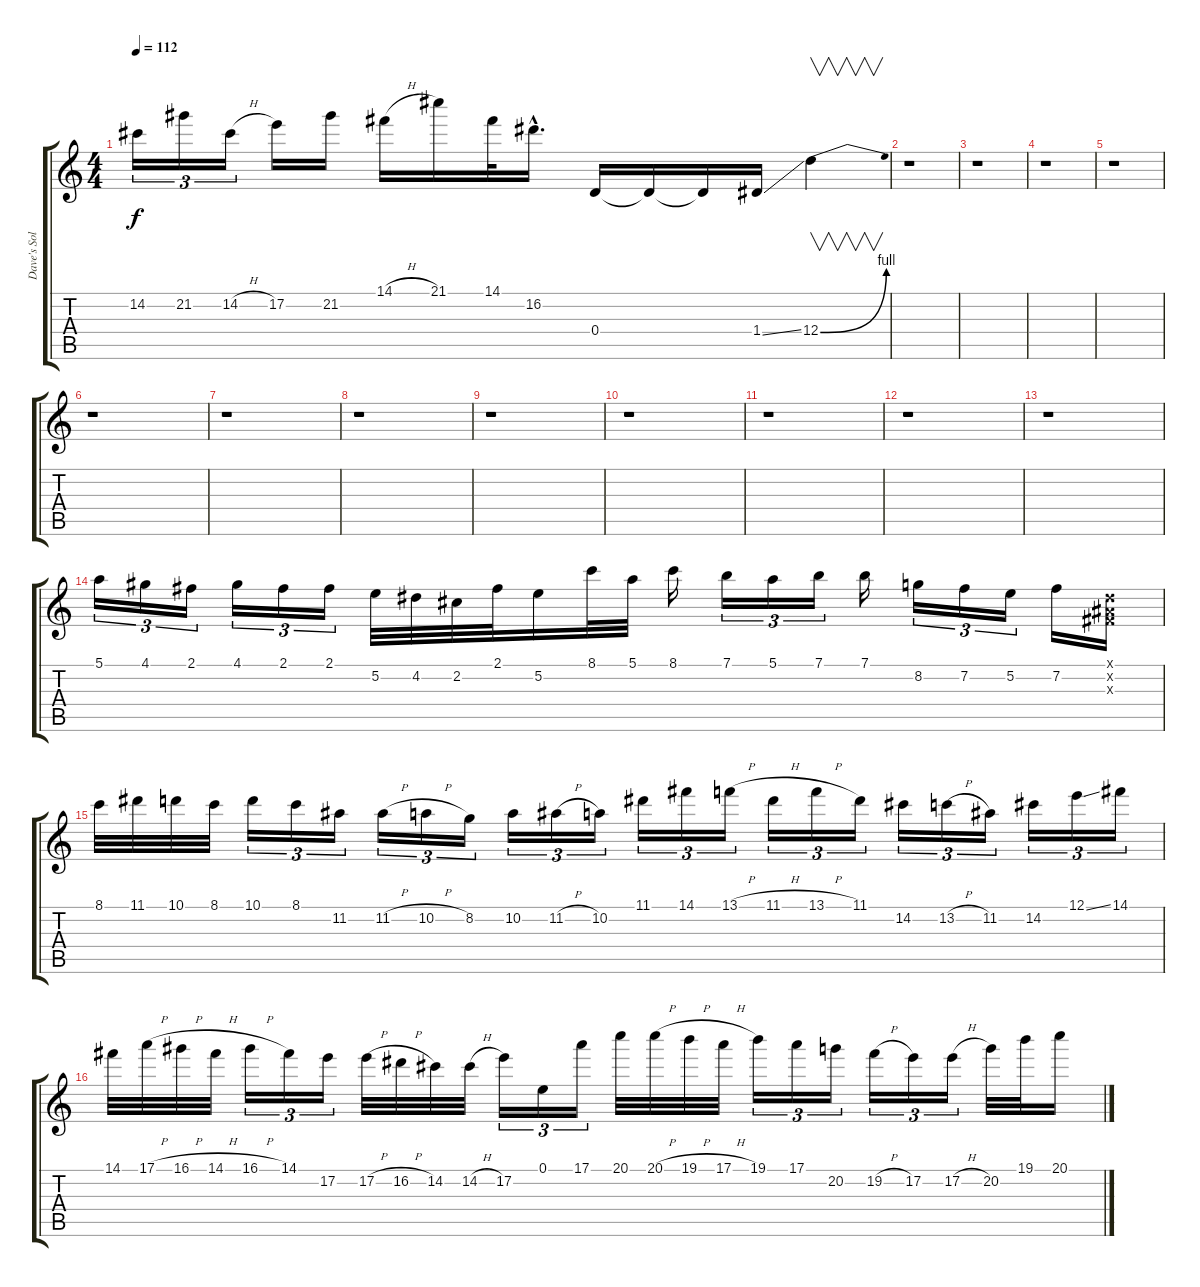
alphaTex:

\track ("Dave's Solo" "Dave's Sol") {instrument distortionguitar}
\staff {score tabs}
\tuning (E4 B3 G3 D3 A2 E2) {hide}
\ts (4 4)
\tempo 112
\clef g2
\ks c
14.2.16{tu (3 2) dy f} 21.2.16{tu (3 2)} 14.2{h}.16{tu (3 2)} 17.2.16 21.2.16 14.1{h}.16 21.1.16 14.1.32 16.2{hac}.16{d} 0.4.16 0.4{t}.16 0.4{t}.16 1.4{ss}.16 12.4{be (bend 0 0 60 4)}.4{v} |
r.1 |
r.1 |
r.1 |
r.1 |
r.1 |
r.1 |
r.1 |
r.1 |
r.1 |
r.1 |
r.1 |
r.1 |
5.1.16{tu (3 2)} 4.1.16{tu (3 2)} 2.1.16{tu (3 2)} 4.1.16{tu (3 2)} 2.1.16{tu (3 2)} 2.1.16{tu (3 2)} 5.2.32 4.2.32 2.2.32 2.1.32 5.2.16 8.1.32 5.1.32 8.1.16 7.1.16{tu (3 2)} 5.1.16{tu (3 2)} 7.1.16{tu (3 2)} 7.1.16 8.2.16{tu (3 2)} 7.2.16{tu (3 2)} 5.2.16{tu (3 2)} 7.2.16 (-1.1{x} -1.2{x} -1.3{x}).16 |
8.1.32 11.1.32 10.1.32 8.1.32 10.1.16{tu (3 2)} 8.1.16{tu (3 2)} 11.2.16{tu (3 2)} 11.2{h}.16{tu (3 2)} 10.2{h}.16{tu (3 2)} 8.2.16{tu (3 2)} 10.2.16{tu (3 2)} 11.2{h}.16{tu (3 2)} 10.2.16{tu (3 2)} 11.1.16{tu (3 2)} 14.1.16{tu (3 2)} 13.1{h}.16{tu (3 2)} 11.1{h}.16{tu (3 2)} 13.1{h}.16{tu (3 2)} 11.1.16{tu (3 2)} 14.2.16{tu (3 2)} 13.2{h}.16{tu (3 2)} 11.2.16{tu (3 2)} 14.2.16{tu (3 2)} 12.1{ss}.16{tu (3 2)} 14.1.16{tu (3 2)} |
14.1.32 17.1{h}.32 16.1{h}.32 14.1{h}.32 16.1{h}.16{tu (3 2)} 14.1.16{tu (3 2)} 17.2.16{tu (3 2)} 17.2{h}.32 16.2{h}.32 14.2.32 14.2{h}.32 17.2.16{tu (3 2)} 0.1.16{tu (3 2)} 17.1.16{tu (3 2)} 20.1.32 20.1{h}.32 19.1{h}.32 17.1{h}.32 19.1.16{tu (3 2)} 17.1.16{tu (3 2)} 20.2.16{tu (3 2)} 19.2{h}.16{tu (3 2)} 17.2.16{tu (3 2)} 17.2{h}.16{tu (3 2)} 20.2.32 19.1.32 20.1.16
